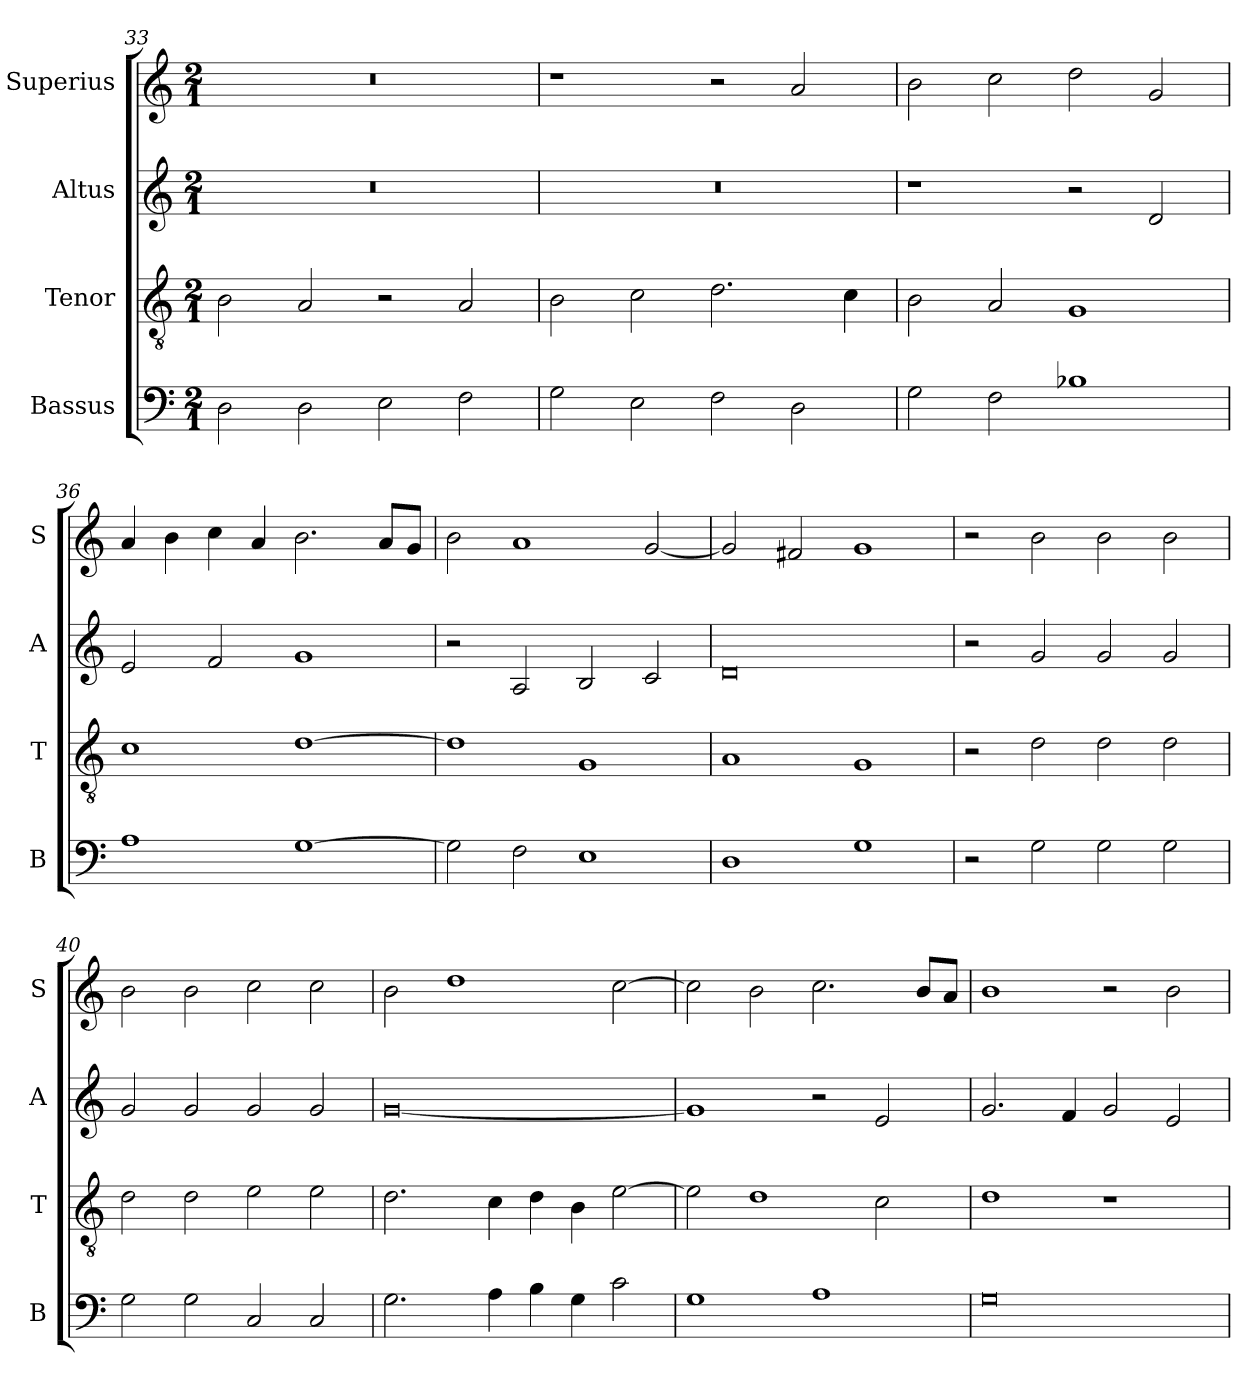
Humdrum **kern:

**kern	**kern	**kern	**kern
*part4	*part3	*part2	*part1
*staff4	*staff3	*staff2	*staff1
*I"Bassus	*I"Tenor	*I"Altus	*I"Superius
*I'B	*I'T	*I'A	*I'S
*clefF4	*clefGv2	*clefG2	*clefG2
*k[]	*k[]	*k[]	*k[]
*C:	*C:	*C:	*C:
*M2/1	*M2/1	*M2/1	*M2/1
=33	=33	=33	=33
2D	2B	0r	0r
2D	2A	.	.
2E	2r	.	.
2F	2A	.	.
=34	=34	=34	=34
2G	2B	0r	1r
2E	2c	.	.
2F	2.d	.	2r
2D	.	.	2a
.	4c	.	.
=35	=35	=35	=35
2G	2B	1r	2b
2F	2A	.	2cc
1B-X	1G	2r	2dd
.	.	2d	2g
=36	=36	=36	=36
1A	1c	2e	4a
.	.	.	4b
.	.	2f	4cc
.	.	.	4a
[1G	[1d	1g	2.b
.	.	.	8aL
.	.	.	8gJ
=37	=37	=37	=37
2G]	1d]	2r	2b
2F	.	2A	1a
1E	1G	2B	.
.	.	2c	[2g
=38	=38	=38	=38
1D	1A	0d	2g]
.	.	.	2f#X
1G	1G	.	1g
=39	=39	=39	=39
2r	2r	2r	2r
2G	2d	2g	2b
2G	2d	2g	2b
2G	2d	2g	2b
=40	=40	=40	=40
2G	2d	2g	2b
2G	2d	2g	2b
2C	2e	2g	2cc
2C	2e	2g	2cc
=41	=41	=41	=41
2.G	2.d	[0g	2b
.	.	.	1dd
4A	4c	.	.
4B	4d	.	.
4G	4B	.	.
2c	[2e	.	[2cc
=42	=42	=42	=42
1G	2e]	1g]	2cc]
.	1d	.	2b
1A	.	2r	2.cc
.	2c	2e	.
.	.	.	8bL
.	.	.	8aJ
=43	=43	=43	=43
0G	1d	2.g	1b
.	.	4f	.
.	1r	2g	2r
.	.	2e	2b
=	=	=	=
*-	*-	*-	*-
